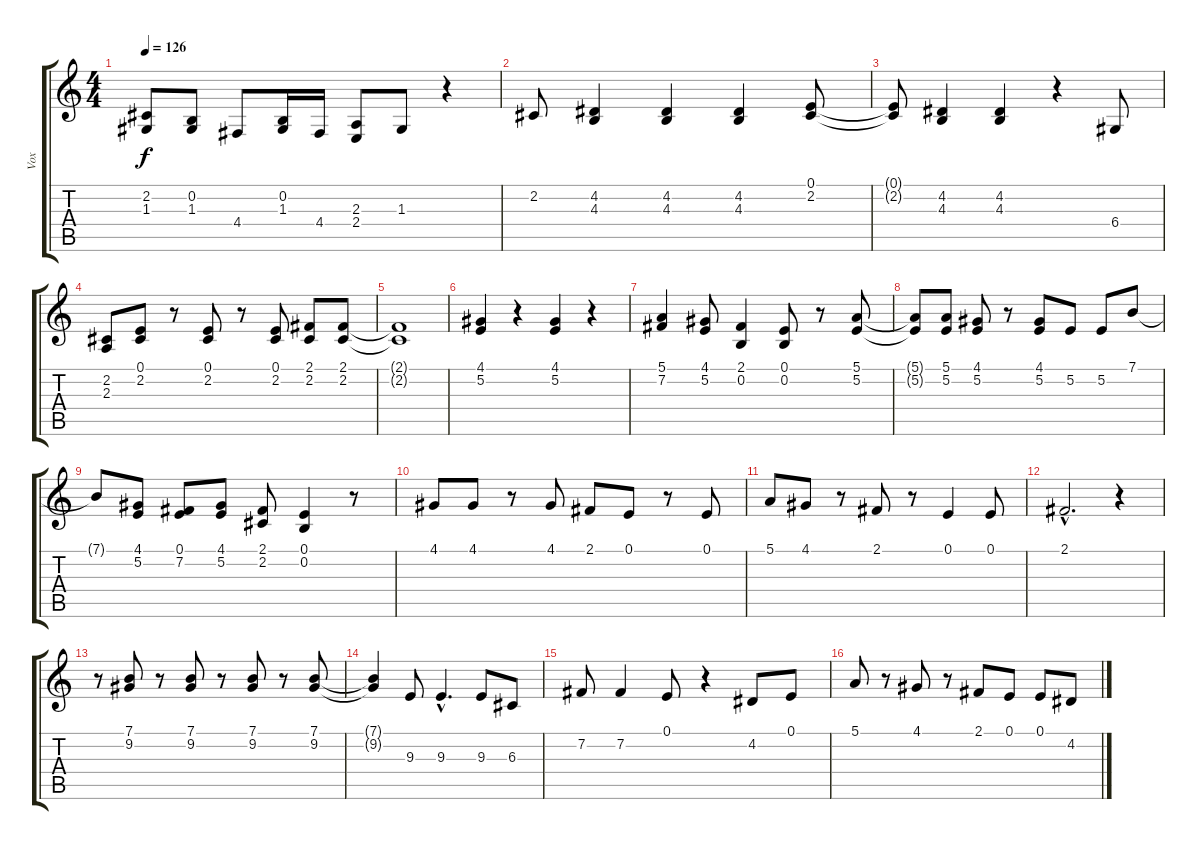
\track ("Vox" "Vox") {instrument drawbarorgan}
\staff {score tabs}
\tuning (E4 B3 G3 D3 A2 E2) {hide}
\ts (4 4)
\tempo 126
\clef g2
\ks c
(2.2{t} 1.3{t}).8{dy f} (0.2 1.3).8 4.4.8 (0.2 1.3).16 4.4.16 (2.3 2.4).8 1.3.8 r.4 |
2.2.8 (4.2 4.3).4 (4.2 4.3).4 (4.2 4.3).4 (0.1 2.2).8 |
(0.1{t} 2.2{t}).8 (4.2 4.3).4 (4.2 4.3).4 r.4 6.4.8 |
(2.2 2.3).8 (0.1 2.2).8 r.8 (0.1 2.2).8 r.8 (0.1 2.2).8 (2.1 2.2).8 (2.1 2.2).8 |
(2.1{t} 2.2{t}).1 |
(4.1 5.2).4 r.4 (4.1 5.2).4 r.4 |
(5.1 7.2).4 (4.1 5.2).8 (2.1 0.2).4 (0.1 0.2).8 r.8 (5.1 5.2).8 |
(5.1{t} 5.2{t}).8 (5.1 5.2).8 (4.1 5.2).8 r.8 (4.1 5.2).8 5.2.8 5.2.8 7.1.8 |
7.1{t}.8 (4.1 5.2).8 (0.1 7.2).8 (4.1 5.2).8 (2.1 2.2).8 (0.1 0.2).4 r.8 |
4.1.8 4.1.8 r.8 4.1.8 2.1.8 0.1.8 r.8 0.1.8 |
5.1.8 4.1.8 r.8 2.1.8 r.8 0.1.4 0.1.8 |
2.1{hac}.2{d} r.4 |
r.8 (7.1 9.2).8 r.8 (7.1 9.2).8 r.8 (7.1 9.2).8 r.8 (7.1 9.2).8 |
(7.1{t} 9.2{t}).4 9.3.8 9.3{hac}.4{d} 9.3.8 6.3.8 |
7.2.8 7.2.4 0.1.8 r.4 4.2.8 0.1.8 |
5.1.8 r.8 4.1.8 r.8 2.1.8 0.1.8 0.1.8 4.2.8
